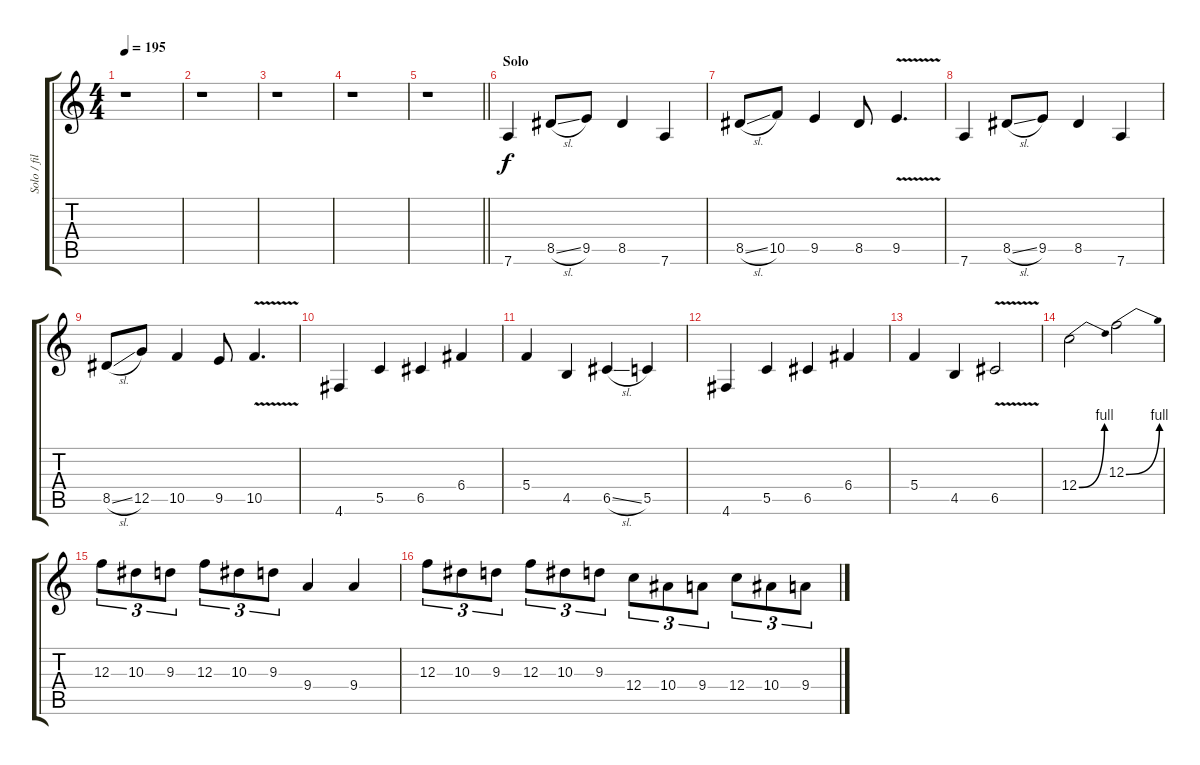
\track ("Solo / fills" "Solo / fil") {instrument distortionguitar}
\staff {score tabs}
\tuning (D4 A3 F3 C3 G2 D2) {hide}
\ts (4 4)
\tempo 195
\clef g2
\ks c
r.1{dy f} |
r.1 |
r.1 |
r.1 |
\barLineRight lightlight
r.1 |
\section ("" "Solo")
7.6.4 8.5{sl}.8 9.5.8 8.5.4 7.6.4 |
8.5{sl}.8 10.5.8 9.5.4 8.5.8 9.5{v}.4{d} |
7.6.4 8.5{sl}.8 9.5.8 8.5.4 7.6.4 |
8.5{sl}.8 12.5.8 10.5.4 9.5.8 10.5{v}.4{d} |
4.6.4 5.5.4 6.5.4 6.4.4 |
5.4.4 4.5.4 6.5{sl}.4 5.5.4 |
4.6.4 5.5.4 6.5.4 6.4.4 |
5.4.4 4.5.4 6.5{v}.2 |
12.4{be (bend 0 0 60 4)}.2 12.3{be (bend 0 0 60 4)}.2 |
12.3.8{tu (3 2)} 10.3.8{tu (3 2)} 9.3.8{tu (3 2)} 12.3.8{tu (3 2)} 10.3.8{tu (3 2)} 9.3.8{tu (3 2)} 9.4.4 9.4.4 |
12.3.8{tu (3 2)} 10.3.8{tu (3 2)} 9.3.8{tu (3 2)} 12.3.8{tu (3 2)} 10.3.8{tu (3 2)} 9.3.8{tu (3 2)} 12.4.8{tu (3 2)} 10.4.8{tu (3 2)} 9.4.8{tu (3 2)} 12.4.8{tu (3 2)} 10.4.8{tu (3 2)} 9.4.8{tu (3 2)}
